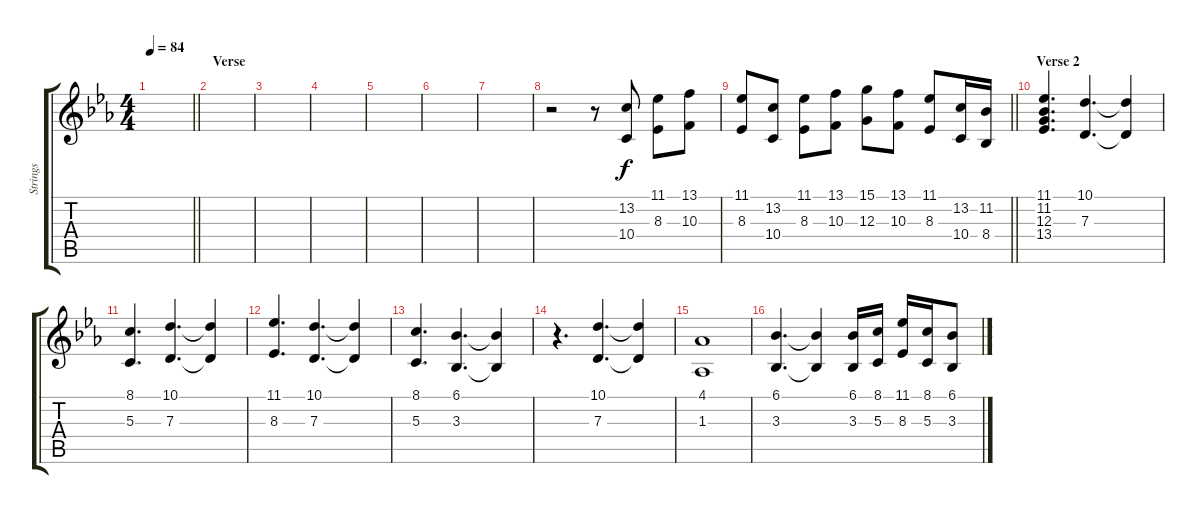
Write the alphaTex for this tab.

\track ("Strings" "Strings") {instrument stringensemble2}
\staff {score tabs}
\tuning (E4 B3 G3 D3 A2 E2) {hide}
\ts (4 4)
\tempo 84
\clef g2
\barLineRight lightlight
\ks eb
|
\section ("" "Verse ")
|
|
|
|
|
|
r.2 r.8 (13.2 10.4).8 (11.1 8.3).8 (13.1 10.3).8 |
\barLineRight lightlight
(11.1 8.3).8 (13.2 10.4).8 (11.1 8.3).8 (13.1 10.3).8 (15.1 12.3).8 (13.1 10.3).8 (11.1 8.3).8 (13.2 10.4).16 (11.2 8.4).16 |
\section ("" "Verse 2")
(11.1 11.2 12.3 13.4).4{d} (10.1 7.3).4{d} (10.1{t} 7.3{t}).4 |
(8.1 5.3).4{d} (10.1 7.3).4{d} (10.1{t} 7.3{t}).4 |
(11.1 8.3).4{d} (10.1 7.3).4{d} (10.1{t} 7.3{t}).4 |
(8.1 5.3).4{d} (6.1 3.3).4{d} (6.1{t} 3.3{t}).4 |
r.4{d} (10.1 7.3).4{d} (10.1{t} 7.3{t}).4 |
(4.1 1.3).1 |
(6.1 3.3).4{d} (6.1{t} 3.3{t}).4 (6.1 3.3).16 (8.1 5.3).16 (11.1 8.3).16 (8.1 5.3).16 (6.1 3.3).8
